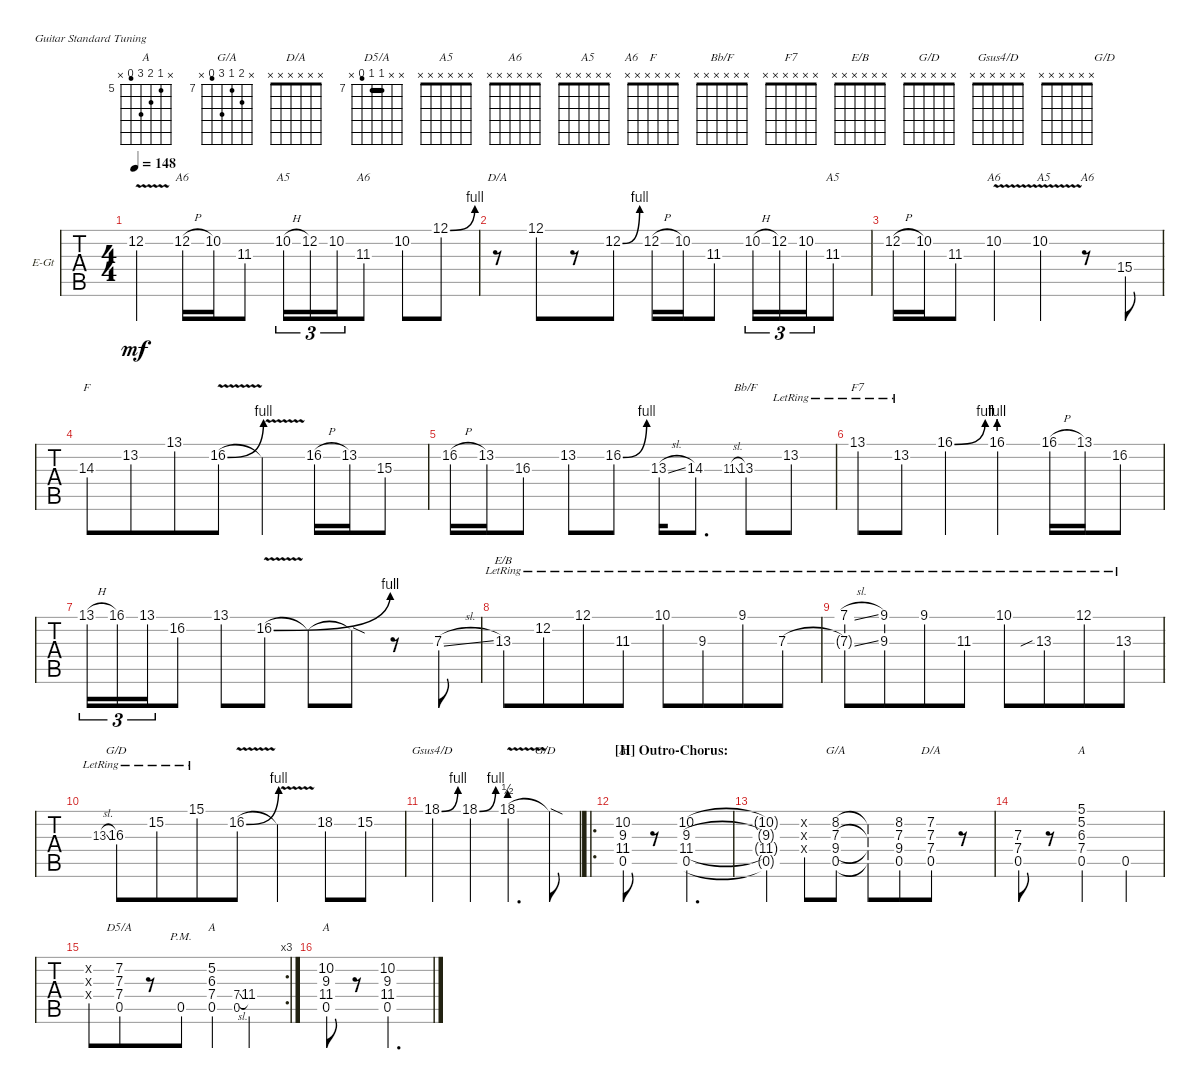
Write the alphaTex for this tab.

\defaultSystemsLayout 4
\bracketExtendMode groupsimilarinstruments
\firstSystemTrackNameOrientation horizontal
\otherSystemsTrackNameOrientation horizontal
\track ("Main" "E-Gt") {solo instrument overdrivenguitar}
\staff {tabs}
\tuning (E4 B3 G3 D3 A2 E2)
\chord ("A" x 10 9 11 8 x) {firstfret 9}
\chord ("G/A" x 8 7 9 6 x) {firstfret 7}
\chord ("D/A" x 7 7 7 6 x) {firstfret 7 barre (7 7)}
\chord ("A" 5 5 6 7 4 x) {firstfret 5 barre 5}
\chord ("D5/A" x x 7 7 6 x) {firstfret 7 barre 7}
\chord ("A" x 5 6 7 4 x) {firstfret 5}
\chord ("A5" x x x x x x)
\chord ("A6" x x x x x x)
\chord ("D/A" x x x x x x)
\chord ("                 A5          A6" x x x x x x)
\chord ("F" x x x x x x)
\chord ("Bb/F" x x x x x x)
\chord ("F7" x x x x x x)
\chord ("E/B" x x x x x x)
\chord ("G/D" x x x x x x)
\chord ("Gsus4/D" x x x x x x)
\chord ("                         G/D" x x x x x x)
\ts (4 4)
\tempo 148
\clef g2
\ks c
12.2{v t}.4{dy mf} 12.2{h}.16{ch "A6"} 10.2.16 11.3.8 10.2{h}.16{tu (3 2) ch "A5"} 12.2.16{tu (3 2)} 10.2.16{tu (3 2) beam merge} 11.3.8{ch "A6"} 10.2.8 12.1{be (bend 0 0 15 4)}.8 |
r.8{ch "D/A"} 12.1.8{beam merge} r.8{beam merge} 12.2{be (bend 0 0 15 4)}.8 12.2{h}.16 10.2.16 11.3.8 10.2{h}.16{tu (3 2)} 12.2.16{tu (3 2)} 10.2.16{tu (3 2) beam merge} 11.3.8{ch "A5"} |
12.2{h}.16 10.2.16 11.3.8 10.2{v}.4{ch "A6"} 10.2{v}.4{ch "                 A5          A6"} r.8 15.4.8 |
14.3.8{ch "F" beam merge} 13.2.8{beam merge} 13.1.8{beam merge} 16.2{be (bend 0 0 15 4) v}.8 16.2{v t}.4 16.2{h}.16 13.2.16 15.3.8 |
16.2{h}.16 13.2.16 16.3.8 13.2.8{beam merge} 16.2{be (bend 0 0 15 4)}.8 13.3{sl}.16 14.3.8{d} 11.3{sl}.8{gr} 13.3.8{ch "Bb/F"} 13.2{lr}.8 |
13.1{lr}.8{ch "F7"} 13.2{lr}.8 16.1{be (bend 0 0 15 4)}.4 16.1{be (prebend 0 4 60 4)}.4 16.1{h}.16 13.1.16 16.2.8 |
13.1{h}.16{tu (3 2)} 16.1.16{tu (3 2)} 13.1.16{tu (3 2) beam merge} 16.2.8 13.1.8 16.2{be (bend 0 0 15 4) v}.8 16.2{t}.8 16.2{sod t}.8 r.8 7.3{sl}.8 |
13.3{lr}.8{ch "E/B" beam merge} 12.2{lr}.8{beam merge} 12.1{lr}.8{beam merge} 11.3{lr}.8 10.1{lr}.8{beam merge} 9.3{lr}.8{beam merge} 9.1{lr}.8{beam merge} 7.3{lr}.8 |
(7.1{sl lr} 7.3{sl lr t}).8{beam merge} (9.3{lr} 9.1{lr}).8{beam merge} 9.1{lr}.8{beam merge} 11.3{lr}.8 10.1{lr}.8{beam merge} 13.3{sib lr}.8{beam merge} 12.1{lr}.8{beam merge} 13.3{lr}.8 |
13.3{sl lr}.8{gr} 16.3{lr}.8{ch "G/D" beam merge} 15.2{lr}.8{beam merge} 15.1{lr}.8{beam merge} 16.2{be (bend 0 0 15 4) v}.8 16.2{v t}.4 18.2.8 15.2.8 |
18.1{be (bend 0 0 15 4)}.4{ch "Gsus4/D"} 18.1{be (bend 0 0 15 4)}.4 18.1{be (prebend 0 2 60 2) v}.4{d ch "                         G/D"} 18.1{sod t}.8 |
\ro
\section ("H" "Outro-Chorus:")
(10.2 9.3 11.4 0.5).8{ch "A"} r.8 (10.2 9.3 11.4 0.5).2{d} |
(10.2{t} 9.3{t} 11.4{t} 0.5{t}).4 (0.4{x} 0.3{x} 0.2{x}).8{beam merge} (0.5 9.4 7.3 8.2).8{ch "G/A" beam split} (0.5{t} 9.4{t} 7.3{t} 8.2{t}).8{beam merge} (0.5 9.4 7.3 8.2).8{beam merge} (7.2 7.3 7.4 0.5).8{ch "D/A" beam merge} r.8 |
(0.5 7.4 7.3).8 r.8 (5.1 5.2 6.3 7.4 0.5).2{ch "A"} 0.5.4 |
\rc 3
(0.4{x} 0.3{x} 0.2{x}).8{beam merge} (0.5 7.4 7.3 7.2).8{ch "D5/A" beam merge} r.8{beam merge} 0.5{pm}.8 (0.5 7.4 6.3 5.2).4{ch "A"} (0.5 7.4{sl}).8{gr} 11.4.4 |
(10.2 9.3 11.4 0.5).8{ch "A"} r.8 (10.2 9.3 11.4 0.5).2{d}
